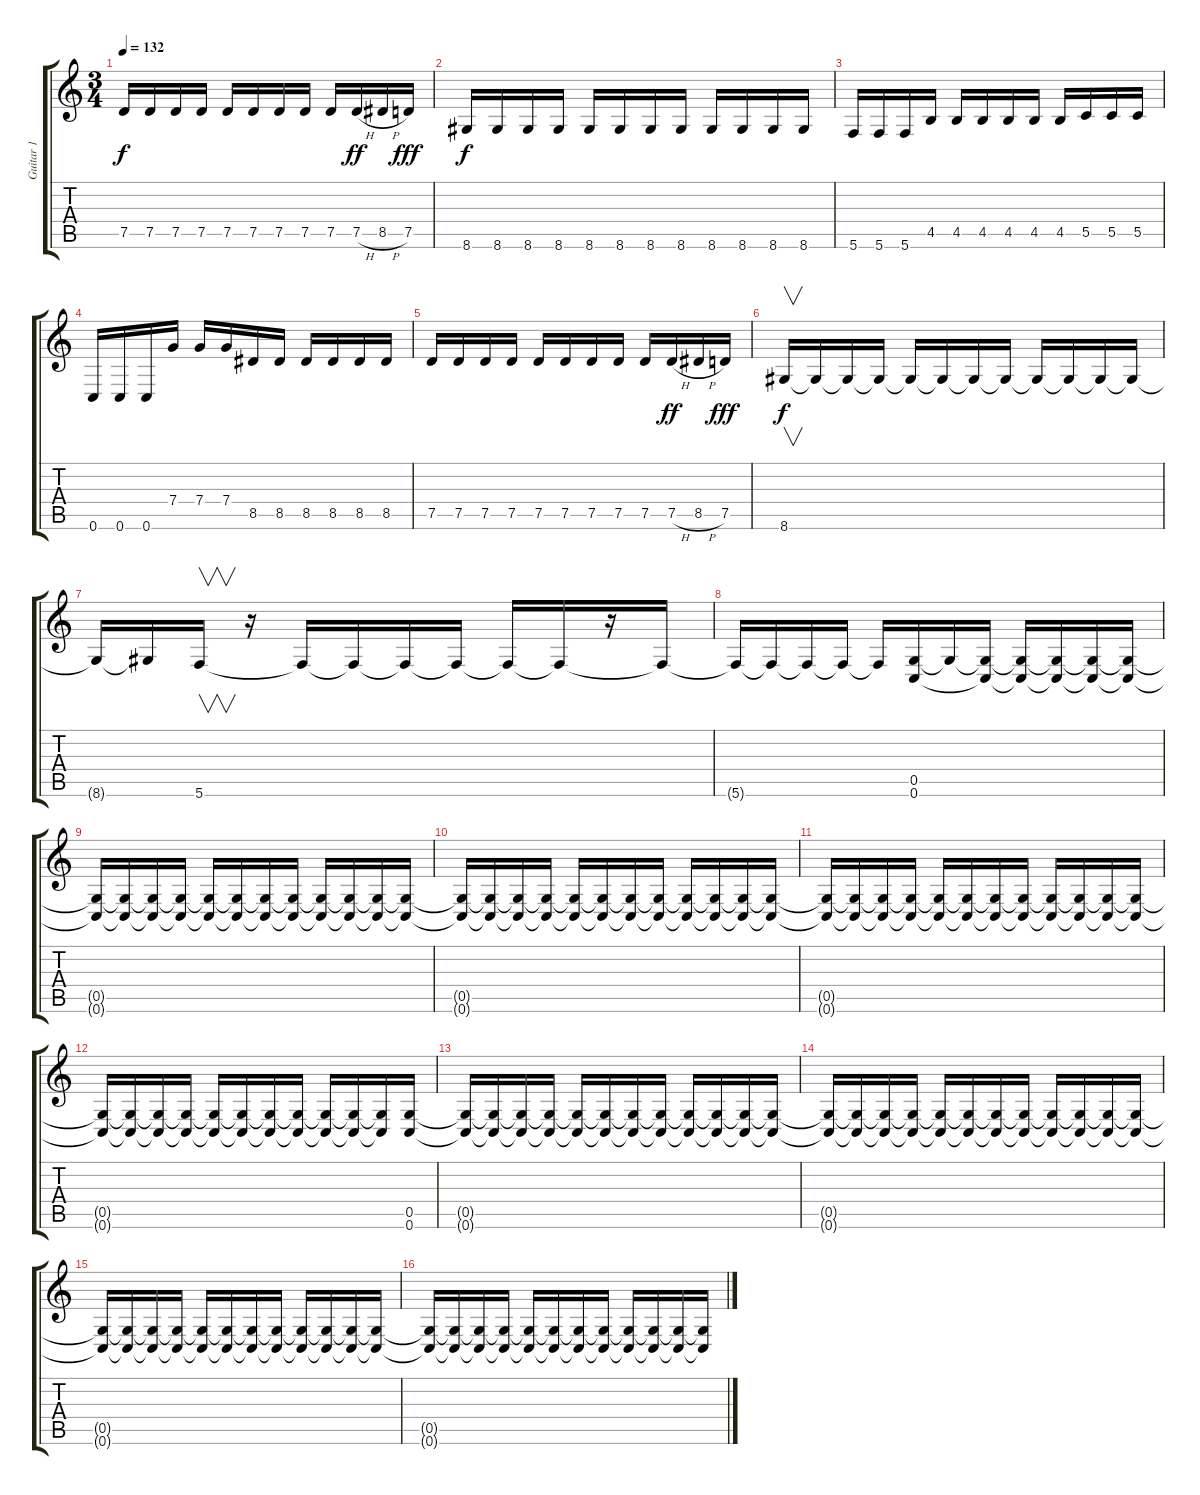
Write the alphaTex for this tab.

\track ("Guitar 1" "Guitar 1") {instrument distortionguitar}
\staff {score tabs}
\tuning (D4 A3 F3 C3 G2 C2) {hide}
\ts (3 4)
\tempo 132
\clef g2
\ks c
7.5.16{dy f} 7.5.16 7.5.16 7.5.16 7.5.16 7.5.16 7.5.16 7.5.16 7.5.16 7.5{h}.16{dy ff} 8.5{h}.16 7.5.16{dy fff} |
8.6.16{dy f} 8.6.16 8.6.16 8.6.16 8.6.16 8.6.16 8.6.16 8.6.16 8.6.16 8.6.16 8.6.16 8.6.16 |
5.6.16 5.6.16 5.6.16 4.5.16 4.5.16 4.5.16 4.5.16 4.5.16 4.5.16 5.5.16 5.5.16 5.5.16 |
0.6.16 0.6.16 0.6.16 7.4.16 7.4.16 7.4.16 8.5.16 8.5.16 8.5.16 8.5.16 8.5.16 8.5.16 |
7.5.16 7.5.16 7.5.16 7.5.16 7.5.16 7.5.16 7.5.16 7.5.16 7.5.16 7.5{h}.16{dy ff} 8.5{h}.16 7.5.16{dy fff} |
8.6.16{v dy f} 8.6{t}.16 8.6{t}.16 8.6{t}.16 8.6{t}.16 8.6{t}.16 8.6{t}.16 8.6{t}.16 8.6{t}.16 8.6{t}.16 8.6{t}.16 8.6{t}.16 |
8.6{t}.16 8.6{t}.16 5.6.16{v} r.16 5.6{t}.16 5.6{t}.16 5.6{t}.16 5.6{t}.16 5.6{t}.16 5.6{t}.16 r.16 5.6{t}.16 |
5.6{t}.16 5.6{t}.16 5.6{t}.16 5.6{t}.16 5.6{t}.16 (0.5 0.6).16 0.5{t}.16 (0.5{t} 0.6{t}).16 (0.5{t} 0.6{t}).16 (0.5{t} 0.6{t}).16 (0.5{t} 0.6{t}).16 (0.5{t} 0.6{t}).16 |
(0.5{t} 0.6{t}).16 (0.5{t} 0.6{t}).16 (0.5{t} 0.6{t}).16 (0.5{t} 0.6{t}).16 (0.5{t} 0.6{t}).16 (0.5{t} 0.6{t}).16 (0.5{t} 0.6{t}).16 (0.5{t} 0.6{t}).16 (0.5{t} 0.6{t}).16 (0.5{t} 0.6{t}).16 (0.5{t} 0.6{t}).16 (0.5{t} 0.6{t}).16 |
(0.5{t} 0.6{t}).16 (0.5{t} 0.6{t}).16 (0.5{t} 0.6{t}).16 (0.5{t} 0.6{t}).16 (0.5{t} 0.6{t}).16 (0.5{t} 0.6{t}).16 (0.5{t} 0.6{t}).16 (0.5{t} 0.6{t}).16 (0.5{t} 0.6{t}).16 (0.5{t} 0.6{t}).16 (0.5{t} 0.6{t}).16 (0.5{t} 0.6{t}).16 |
(0.5{t} 0.6{t}).16 (0.5{t} 0.6{t}).16 (0.5{t} 0.6{t}).16 (0.5{t} 0.6{t}).16 (0.5{t} 0.6{t}).16 (0.5{t} 0.6{t}).16 (0.5{t} 0.6{t}).16 (0.5{t} 0.6{t}).16 (0.5{t} 0.6{t}).16 (0.5{t} 0.6{t}).16 (0.5{t} 0.6{t}).16 (0.5{t} 0.6{t}).16 |
(0.5{t} 0.6{t}).16 (0.5{t} 0.6{t}).16 (0.5{t} 0.6{t}).16 (0.5{t} 0.6{t}).16 (0.5{t} 0.6{t}).16 (0.5{t} 0.6{t}).16 (0.5{t} 0.6{t}).16 (0.5{t} 0.6{t}).16 (0.5{t} 0.6{t}).16 (0.5{t} 0.6{t}).16 (0.5{t} 0.6{t}).16 (0.5 0.6).16 |
(0.5{t} 0.6{t}).16 (0.5{t} 0.6{t}).16 (0.5{t} 0.6{t}).16 (0.5{t} 0.6{t}).16 (0.5{t} 0.6{t}).16 (0.5{t} 0.6{t}).16 (0.5{t} 0.6{t}).16 (0.5{t} 0.6{t}).16 (0.5{t} 0.6{t}).16 (0.5{t} 0.6{t}).16 (0.5{t} 0.6{t}).16 (0.5{t} 0.6{t}).16 |
(0.5{t} 0.6{t}).16 (0.5{t} 0.6{t}).16 (0.5{t} 0.6{t}).16 (0.5{t} 0.6{t}).16 (0.5{t} 0.6{t}).16 (0.5{t} 0.6{t}).16 (0.5{t} 0.6{t}).16 (0.5{t} 0.6{t}).16 (0.5{t} 0.6{t}).16 (0.5{t} 0.6{t}).16 (0.5{t} 0.6{t}).16 (0.5{t} 0.6{t}).16 |
(0.5{t} 0.6{t}).16 (0.5{t} 0.6{t}).16 (0.5{t} 0.6{t}).16 (0.5{t} 0.6{t}).16 (0.5{t} 0.6{t}).16 (0.5{t} 0.6{t}).16 (0.5{t} 0.6{t}).16 (0.5{t} 0.6{t}).16 (0.5{t} 0.6{t}).16 (0.5{t} 0.6{t}).16 (0.5{t} 0.6{t}).16 (0.5{t} 0.6{t}).16 |
(0.5{t} 0.6{t}).16 (0.5{t} 0.6{t}).16 (0.5{t} 0.6{t}).16 (0.5{t} 0.6{t}).16 (0.5{t} 0.6{t}).16 (0.5{t} 0.6{t}).16 (0.5{t} 0.6{t}).16 (0.5{t} 0.6{t}).16 (0.5{t} 0.6{t}).16 (0.5{t} 0.6{t}).16 (0.5{t} 0.6{t}).16 (0.5{t} 0.6{t}).16
